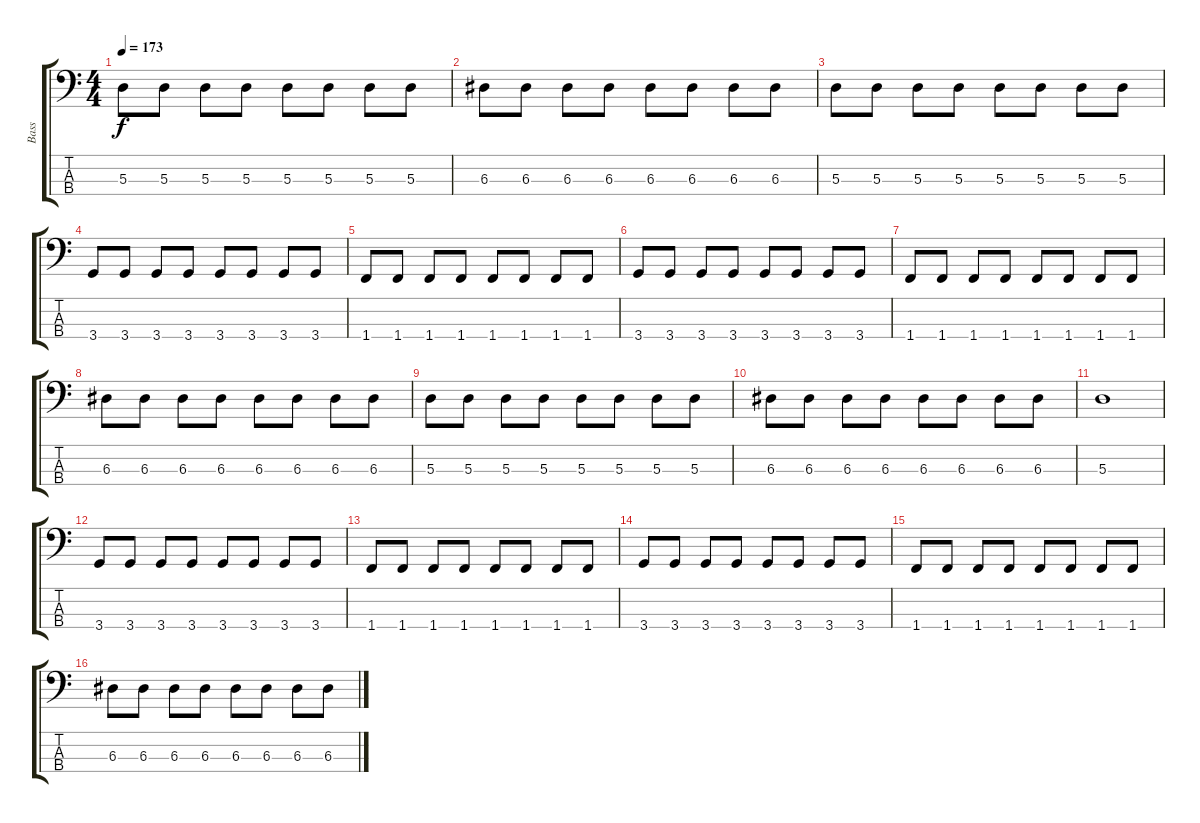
\track ("Bass" "Bass") {instrument electricbassfinger}
\staff {score tabs}
\tuning (G2 D2 A1 E1) {hide}
\ts (4 4)
\tempo 173
\clef f4
\ks c
5.3.8{dy f} 5.3.8 5.3.8 5.3.8 5.3.8 5.3.8 5.3.8 5.3.8 |
6.3.8 6.3.8 6.3.8 6.3.8 6.3.8 6.3.8 6.3.8 6.3.8 |
5.3.8 5.3.8 5.3.8 5.3.8 5.3.8 5.3.8 5.3.8 5.3.8 |
3.4.8 3.4.8 3.4.8 3.4.8 3.4.8 3.4.8 3.4.8 3.4.8 |
1.4.8 1.4.8 1.4.8 1.4.8 1.4.8 1.4.8 1.4.8 1.4.8 |
3.4.8 3.4.8 3.4.8 3.4.8 3.4.8 3.4.8 3.4.8 3.4.8 |
1.4.8 1.4.8 1.4.8 1.4.8 1.4.8 1.4.8 1.4.8 1.4.8 |
6.3.8 6.3.8 6.3.8 6.3.8 6.3.8 6.3.8 6.3.8 6.3.8 |
5.3.8 5.3.8 5.3.8 5.3.8 5.3.8 5.3.8 5.3.8 5.3.8 |
6.3.8 6.3.8 6.3.8 6.3.8 6.3.8 6.3.8 6.3.8 6.3.8 |
5.3.1 |
3.4.8 3.4.8 3.4.8 3.4.8 3.4.8 3.4.8 3.4.8 3.4.8 |
1.4.8 1.4.8 1.4.8 1.4.8 1.4.8 1.4.8 1.4.8 1.4.8 |
3.4.8 3.4.8 3.4.8 3.4.8 3.4.8 3.4.8 3.4.8 3.4.8 |
1.4.8 1.4.8 1.4.8 1.4.8 1.4.8 1.4.8 1.4.8 1.4.8 |
6.3.8 6.3.8 6.3.8 6.3.8 6.3.8 6.3.8 6.3.8 6.3.8
